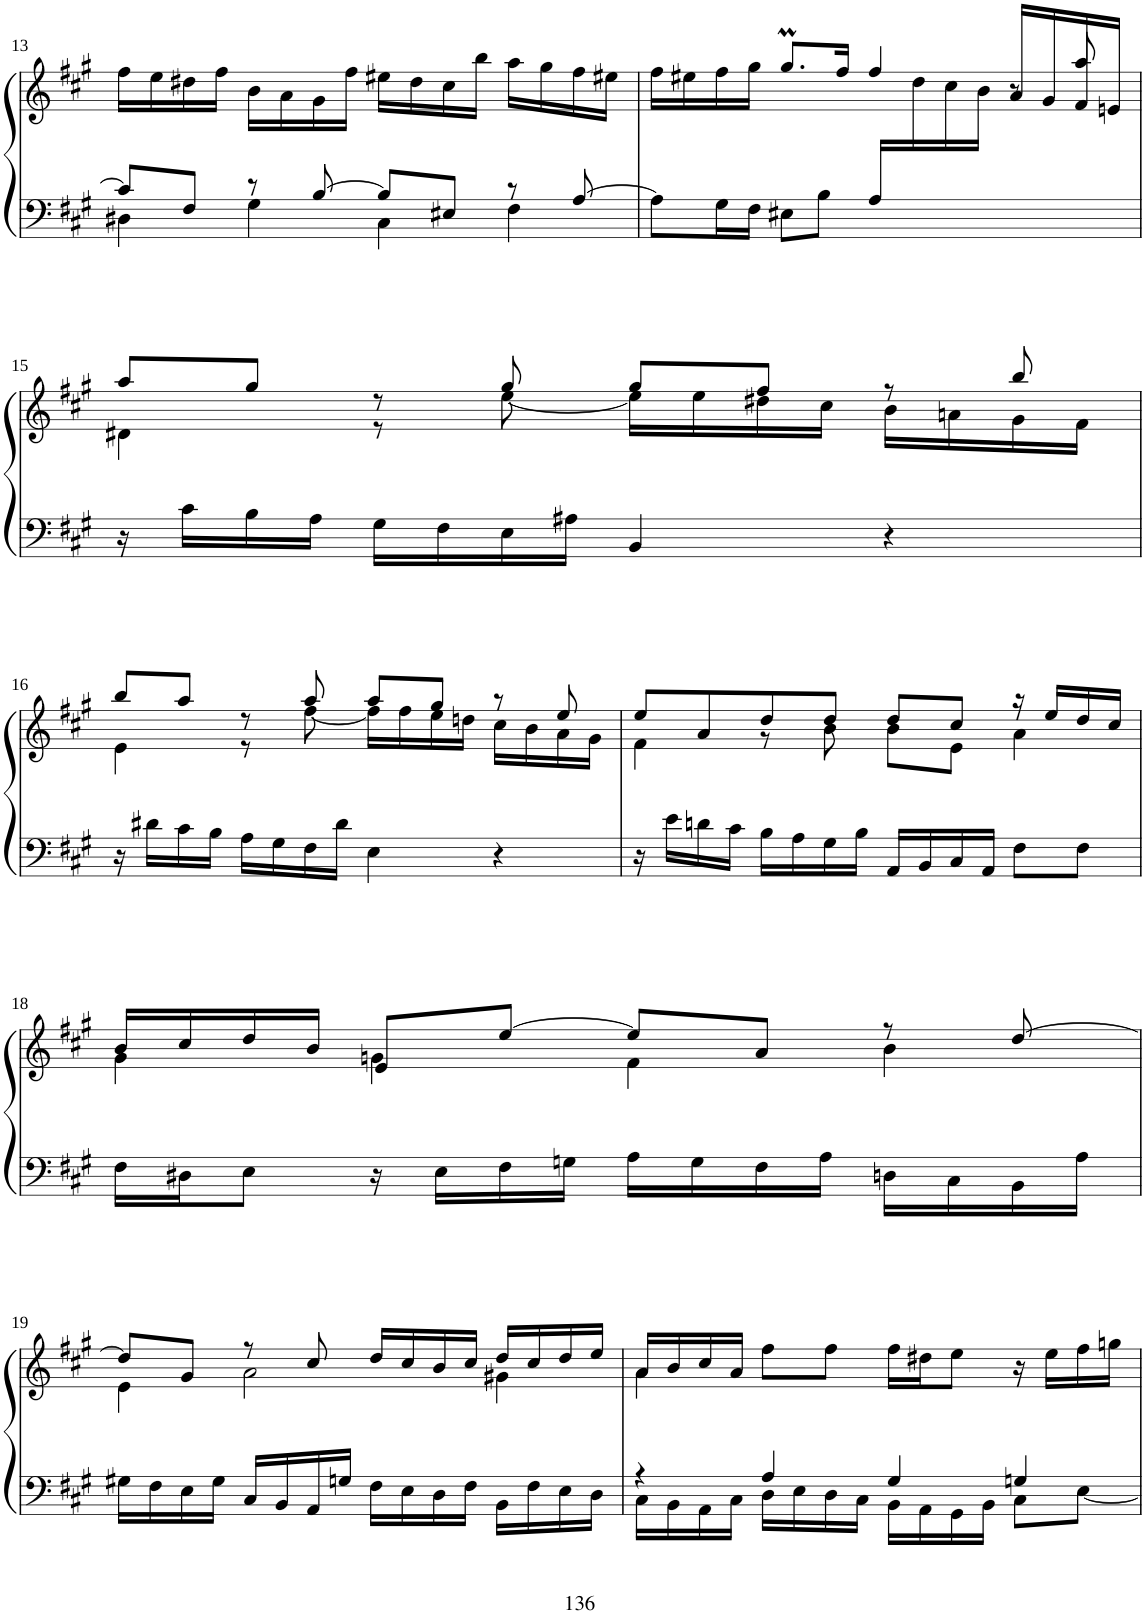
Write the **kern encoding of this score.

**kern	**kern
*part1	*part1
*staff2	*staff1
*I"Piano	*
*I'Pno	*
!!LO:PB:g=z
*clefF4	*clefG2
*k[f#c#g#]	*k[f#c#g#]
*M4/4	*M4/4
*met(c)	*met(c)
=13	=13
*^	*
8c#/L]	4D#X\	16ff#\LL
.	.	16ee\
8F#/J	.	16dd#X\
.	.	16ff#\JJ
8r	4G#\	16b\LL
.	.	16a\
[8B/	.	16g#\
.	.	16ff#\JJ
8B/L]	4C#\	16ee#X\LL
.	.	16dd#\
8E#X/J	.	16cc#\
.	.	16bb\JJ
8r	4F#\	16aa\LL
.	.	16gg#\
[8A/	.	16ff#\
.	.	16ee#X\JJ
*v	*v	*
=14	=14
*	*^
8A\L]	16ff#\LL	16ryy
*	*v	*v
.	16ee#X\
16G#\L	16ff#\
16F#\JJ	16gg#\JJ
8E#X\L	8.gg#m/L
8B\J	.
.	16ff#/Jk
16A/LL	4ff#/
*	*^
4..ryy	.	16dd\
.	.	16cc#\
.	.	16b\JJ
.	8r	16a/LL
.	.	16g#/
.	8aa/	16f#/
.	.	16en/JJ
!!LO:LB:g=z	!!
=15	=15	=15
16r	8aa/L	4d#X\
16c#\LL	.	.
16B\	8gg#/J	.
16A\JJ	.	.
16G#\LL	8r	8r
16F#\	.	.
16E\	8gg#/	[8ee\
16A#X\JJ	.	.
4BB/	8gg#/L	16ee\LL]
.	.	16ee\
.	8ff#/J	16dd#X\
.	.	16cc#\JJ
4r	8r	16b\LL
.	.	16an\
.	8bb/	16g#\
.	.	16f#\JJ
!!LO:LB:g=z	!!
=16	=16	=16
16r	8bb/L	4e\
16d#X\LL	.	.
16c#\	8aa/J	.
16B\JJ	.	.
16A\LL	8r	8r
16G#\	.	.
16F#\	8aa/	[8ff#\
16d#\JJ	.	.
4E\	8aa/L	16ff#\LL]
.	.	16ff#\
.	8gg#/J	16ee\
.	.	16ddn\JJ
4r	8r	16cc#\LL
.	.	16b\
.	8ee/	16a\
.	.	16g#\JJ
=17	=17	=17
16r	8ee/L	4f#\
16e\LL	.	.
16dn\	8a/	.
16c#\JJ	.	.
16B\LL	8dd/	8r
16A\	.	.
16G#\	8dd/J	8b\
16B\JJ	.	.
16AA/LL	8dd/L	8b\L
16BB/	.	.
16C#/	8cc#/J	8e\J
16AA/JJ	.	.
8F#\L	16r	4a\
.	16ee/LL	.
8F#\J	16dd/	.
.	16cc#/JJ	.
!!LO:LB:g=z	!!
=18	=18	=18
16F#\LL	16b/LL	4g#\
16D#X\J	16cc#/	.
8E\J	16dd/	.
.	16b/JJ	.
16r	8e/L	4gn\
16E\LL	.	.
16F#\	[8ee/J	.
16Gn\JJ	.	.
16A\LL	8ee/L]	4f#\
16G\	.	.
16F#\	8a/J	.
16A\JJ	.	.
16Dn\LL	8r	4b\
16C#\	.	.
16BB\	[8dd/	.
16A\JJ	.	.
!!LO:LB:g=z	!!
=19	=19	=19
16G#X\LL	8dd/L]	4e\
16F#\	.	.
16E\	8g#/J	.
16G#\JJ	.	.
16C#/LL	8r	2a\
16BB/	.	.
16AA/	8cc#/	.
16Gn/JJ	.	.
16F#\LL	16dd/LL	.
16E\	16cc#/	.
16D\	16b/	.
16F#\JJ	16cc#/JJ	.
16BB\LL	16dd/LL	4g#X\
16F#\	16cc#/	.
16E\	16dd/	.
16D\JJ	16ee/JJ	.
=20	=20	=20
*^	*	*
4r	16C#\LL	16a/LL	4a\
.	16BB\	16b/	.
.	16AA\	16cc#/	.
.	16C#\JJ	16a/JJ	.
4A/	16D\LL	8ff#\L	2.ryy
.	16E\	.	.
.	16D\	8ff#\J	.
.	16C#\JJ	.	.
4G#/	16BB\LL	16ff#\LL	.
.	16AA\	16dd#X\J	.
.	16GG#\	8ee\J	.
.	16BB\JJ	.	.
4Gn/	8C#\L	16r	.
.	.	16ee\LL	.
.	[8E\J	16ff#\	.
.	.	16ggn\JJ	.
*v	*v	*	*
*	*v	*v
=	=
*-	*-
